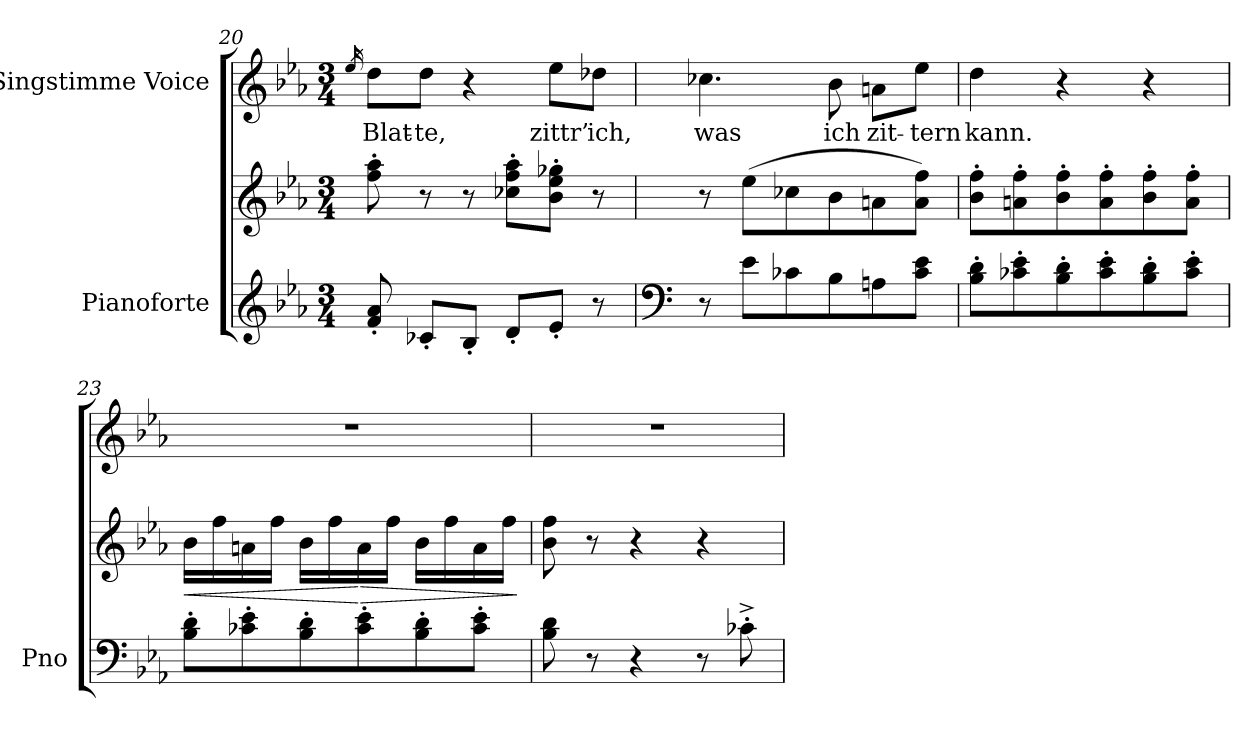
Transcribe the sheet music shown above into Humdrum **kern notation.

**kern	**kern	**dynam	**kern	**text
*part2	*part2	*part2	*part1	*part1
*staff3	*staff2	*staff2/3	*staff1	*staff1
*I"Pianoforte	*	*	*I"Singstimme Voice	*
*I'Pno	*	*	*	*
*clefG2	*clefG2	*	*clefG2	*
*k[b-e-a-]	*k[b-e-a-]	*	*k[b-e-a-]	*
*M3/4	*M3/4	*	*M3/4	*
=20	=20	=20	=20	=20
.	.	.	16qee-/	.
!	!	!	!	!LO:LY:b
8f/' 8a-/'	8ff\' 8aa-\'	.	8dd\L	Blat-
!	!	!	!	!LO:LY:b
8c-X'/L	8r	.	8dd\J	-te,
8B-'/J	8r	.	4r	.
8d'/L	8cc-X\' 8ff\' 8aa-\'L	.	.	.
!	!	!	!	!LO:LY:b
8e-'/J	8b-\' 8ee-\' 8gg-X\'J	.	8ee-\L	zittr’
!	!	!	!	!LO:LY:b
8r	8r	.	8dd-X\J	ich,
!!LO:LB:g=z
=21	=21	=21	=21	=21
*clefF4	*	*	*	*
!	!	!	!	!LO:LY:b
8r	8r	.	4.cc-X\	was
8e-\L	(>8ee-\L	.	.	.
8c-X\	8cc-X\	.	.	.
!	!	!	!	!LO:LY:b
8B-\	8b-\	.	8b-\	ich
!	!	!	!	!LO:LY:b
8An\	8an\	.	8an\L	zit-
!	!	!	!	!LO:LY:b
8c-\ 8e-\J	8a\ 8ff\J)	.	8ee-\J	-tern
=22	=22	=22	=22	=22
!	!	!	!	!LO:LY:b
8B-\' 8d\'L	8b-\' 8ff\'L	.	4dd\	kann.
8c-X\' 8e-\'	8an\' 8ff\'	.	.	.
8B-\' 8d\'	8b-\' 8ff\'	.	4r	.
8c-\' 8e-\'	8a\' 8ff\'	.	.	.
8B-\' 8d\'	8b-\' 8ff\'	.	4r	.
8c-\' 8e-\'J	8a\' 8ff\'J	.	.	.
=23	=23	=23	=23	=23
!	!	!LO:HP:b	!	!
8B-\' 8d\'L	16b-\LL	<	2.r	.
.	16ff\	.	.	.
8c-X\' 8e-\'	16an\	.	.	.
.	16ff\JJ	.	.	.
8B-\' 8d\'	16b-\LL	.	.	.
.	16ff\	.	.	.
!	!	!LO:HP:n=1:b	!	!
8c-\' 8e-\'	16a\	[ >	.	.
.	16ff\JJ	.	.	.
8B-\' 8d\'	16b-\LL	.	.	.
.	16ff\	.	.	.
8c-\' 8e-\'J	16a\	.	.	.
.	16ff\JJ	.	.	.
.	.	]	.	.
=24	=24	=24	=24	=24
8B-\ 8d\	8b-\ 8ff\	.	2.r	.
8r	8r	.	.	.
4r	4r	.	.	.
8r	4r	.	.	.
8c-X'^\	.	.	.	.
=	=	=	=	=
*-	*-	*-	*-	*-
